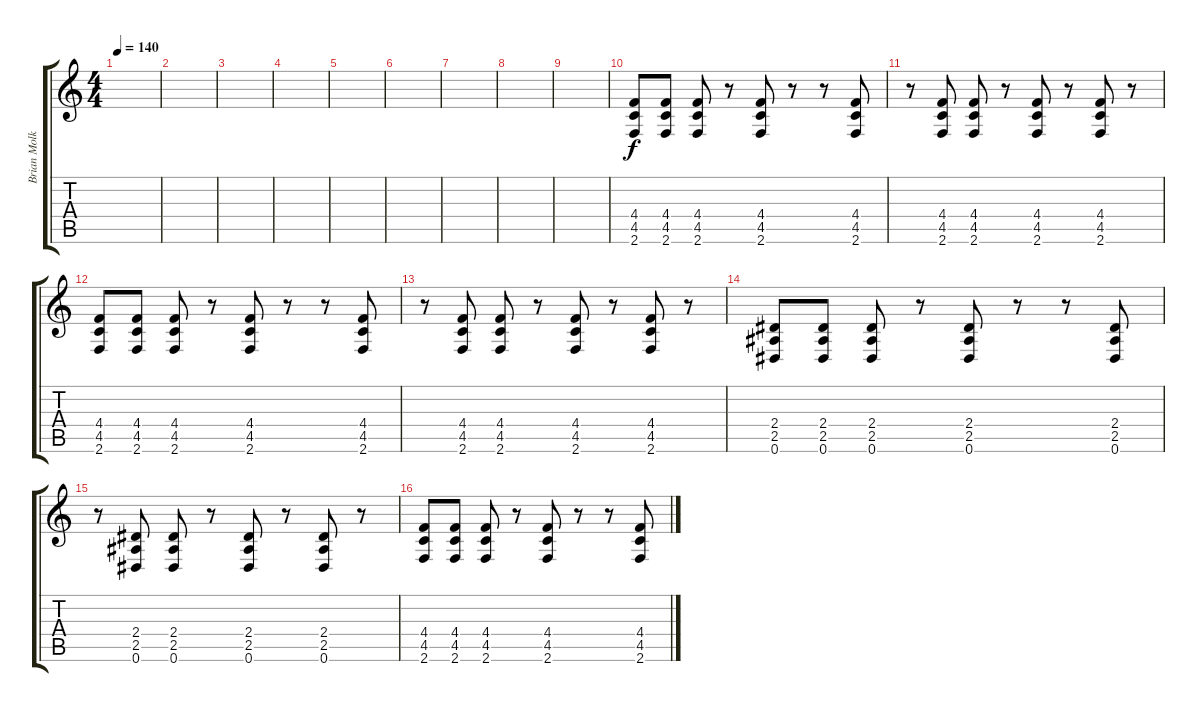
\track ("Brian Molko - Guitar One" "Brian Molk") {instrument overdrivenguitar}
\staff {score tabs}
\tuning (Eb4 Bb3 Gb3 Db3 Ab2 Eb2) {hide}
\ts (4 4)
\tempo 140
\clef g2
\ks c
|
|
|
|
|
|
|
|
|
(4.4 4.5 2.6).8 (4.4 4.5 2.6).8 (4.4 4.5 2.6).8 r.8 (4.4 4.5 2.6).8 r.8 r.8 (4.4 4.5 2.6).8 |
r.8 (4.4 4.5 2.6).8 (4.4 4.5 2.6).8 r.8 (4.4 4.5 2.6).8 r.8 (4.4 4.5 2.6).8 r.8 |
(4.4 4.5 2.6).8 (4.4 4.5 2.6).8 (4.4 4.5 2.6).8 r.8 (4.4 4.5 2.6).8 r.8 r.8 (4.4 4.5 2.6).8 |
r.8 (4.4 4.5 2.6).8 (4.4 4.5 2.6).8 r.8 (4.4 4.5 2.6).8 r.8 (4.4 4.5 2.6).8 r.8 |
(2.4 2.5 0.6).8 (2.4 2.5 0.6).8 (2.4 2.5 0.6).8 r.8 (2.4 2.5 0.6).8 r.8 r.8 (2.4 2.5 0.6).8 |
r.8 (2.4 2.5 0.6).8 (2.4 2.5 0.6).8 r.8 (2.4 2.5 0.6).8 r.8 (2.4 2.5 0.6).8 r.8 |
(4.4 4.5 2.6).8 (4.4 4.5 2.6).8 (4.4 4.5 2.6).8 r.8 (4.4 4.5 2.6).8 r.8 r.8 (4.4 4.5 2.6).8
